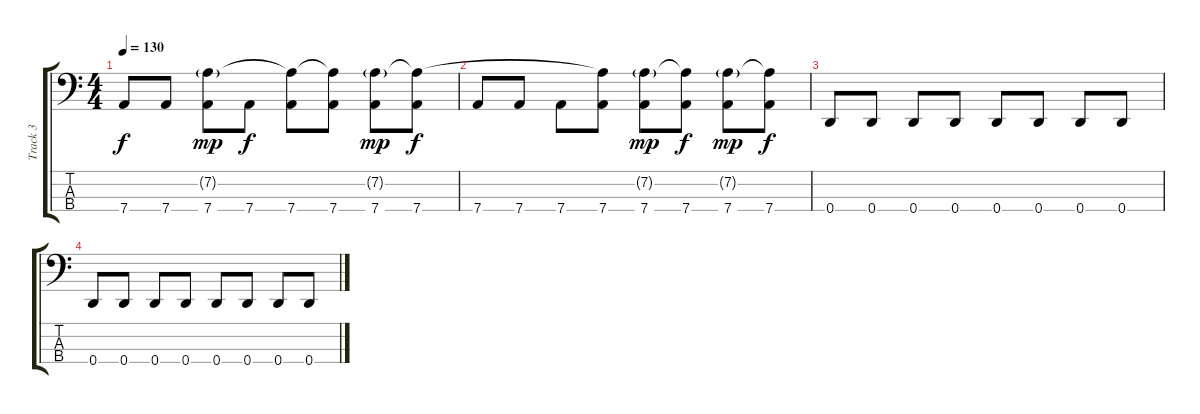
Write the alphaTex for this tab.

\track ("Track 3" "Track 3") {instrument electricbasspick}
\staff {score tabs}
\tuning (G2 D2 A1 D1) {hide}
\ts (4 4)
\tempo 130
\clef f4
\ks c
7.4.8{dy f} 7.4.8 (7.2{g} 7.4).8{dy mp} 7.4.8{dy f} (7.2{t} 7.4).8 (7.2{t} 7.4).8 (7.2{g} 7.4).8{dy mp} (7.2{t} 7.4).8{dy f} |
7.4.8 7.4.8 7.4.8 (7.2{t} 7.4).8 (7.2{g} 7.4).8{dy mp} (7.2{t} 7.4).8{dy f} (7.2{g} 7.4).8{dy mp} (7.2{t} 7.4).8{dy f} |
0.4.8 0.4.8 0.4.8 0.4.8 0.4.8 0.4.8 0.4.8 0.4.8 |
0.4.8 0.4.8 0.4.8 0.4.8 0.4.8 0.4.8 0.4.8 0.4.8
